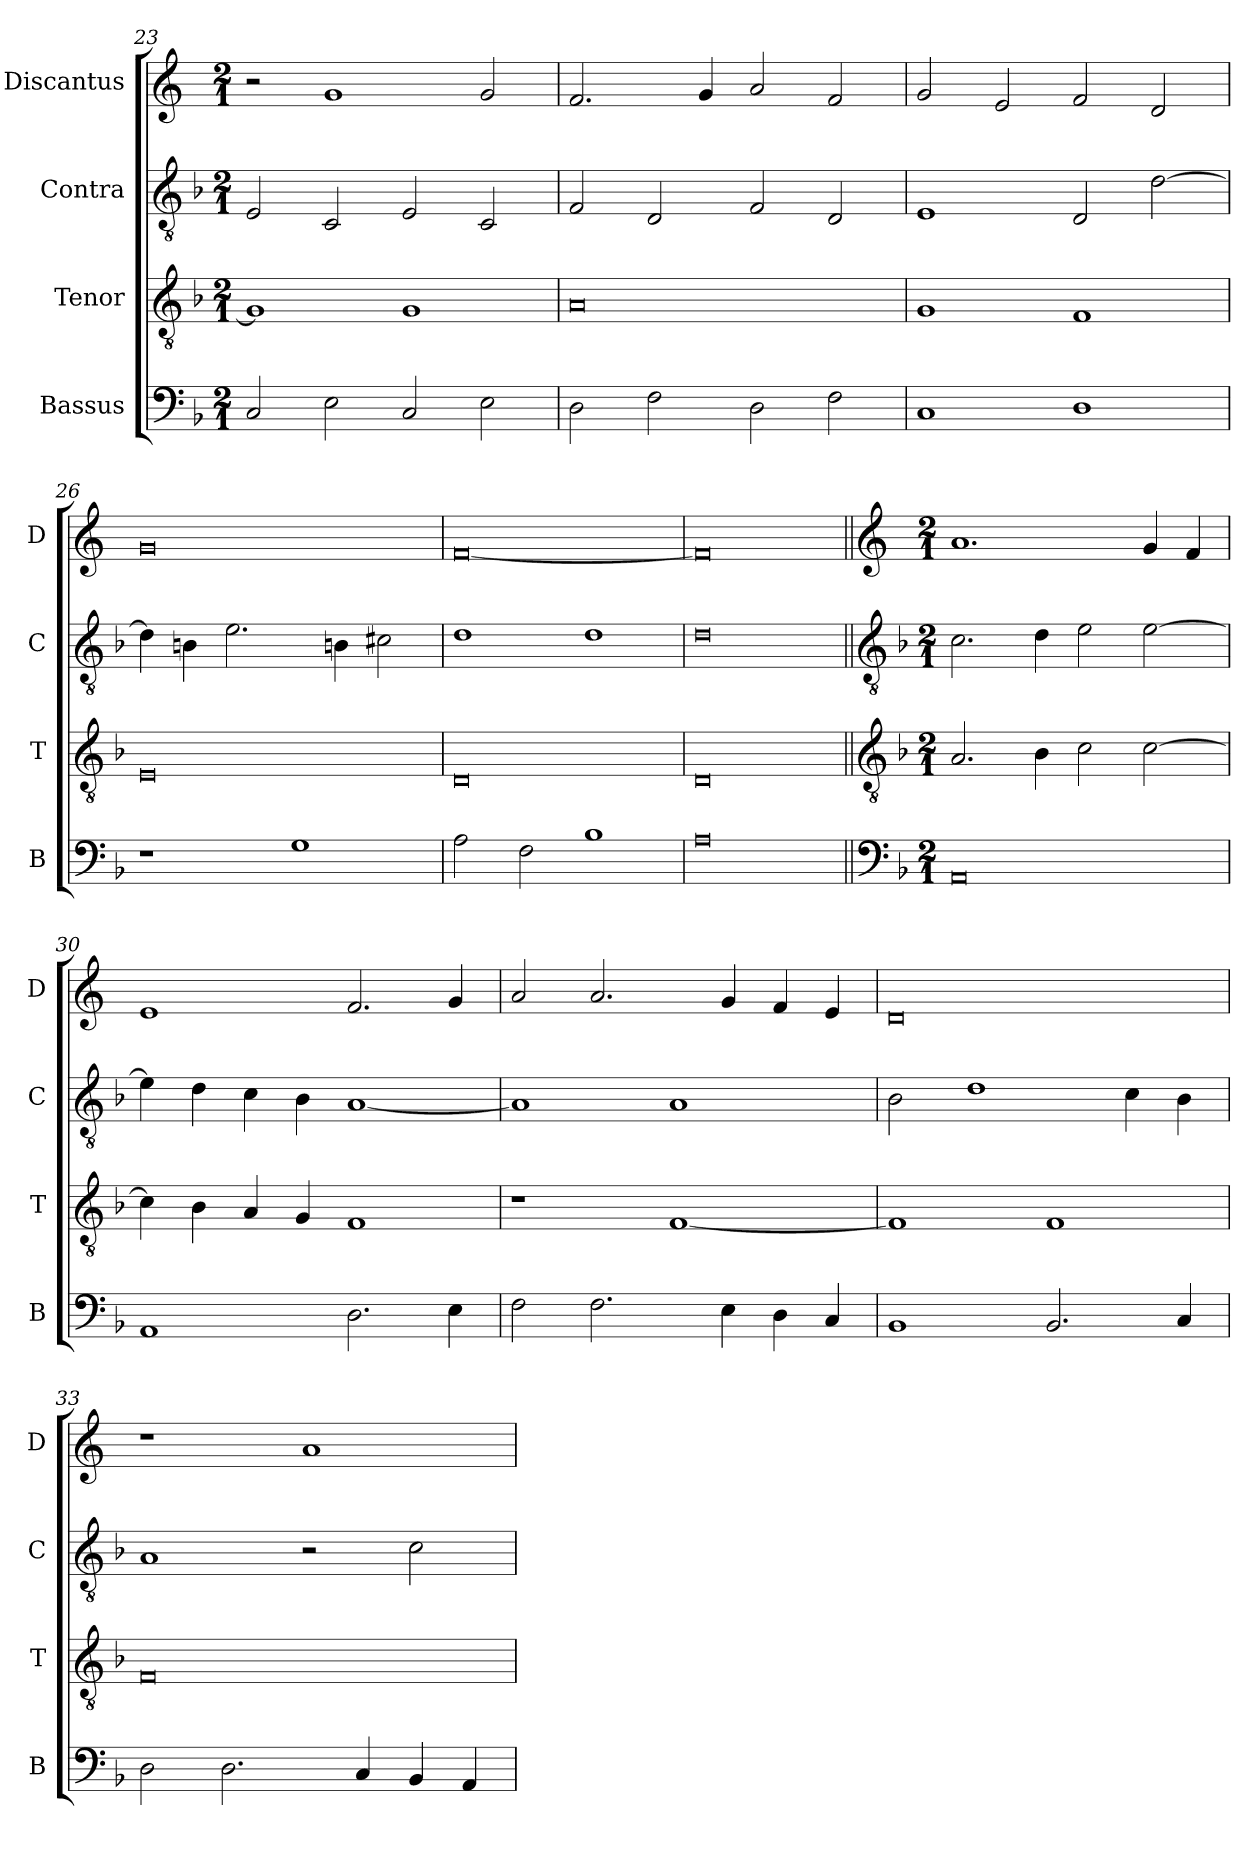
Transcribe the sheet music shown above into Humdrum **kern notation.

**kern	**kern	**kern	**kern
*part4	*part3	*part2	*part1
*staff4	*staff3	*staff2	*staff1
*I"Bassus	*I"Tenor	*I"Contra	*I"Discantus
*I'B	*I'T	*I'C	*I'D
*clefF4	*clefGv2	*clefGv2	*clefG2
*k[b-]	*k[b-]	*k[b-]	*k[]
*M2/1	*M2/1	*M2/1	*M2/1
=23	=23	=23	=23
2C/	1G]	2E/	2r
2E\	.	2C/	1g
2C/	1G	2E/	.
2E\	.	2C/	2g/
=24	=24	=24	=24
2D\	0A	2F/	2.f/
2F\	.	2D/	.
.	.	.	4g/
2D\	.	2F/	2a/
2F\	.	2D/	2f/
=25	=25	=25	=25
1C	1G	1E	2g/
.	.	.	2e/
1D	1F	2D/	2f/
.	.	[2d\	2d/
=26	=26	=26	=26
1r	0E	4d\]	0g
.	.	4Bn\	.
.	.	2.e\	.
1G	.	.	.
.	.	4Bn\	.
.	.	2c#X\	.
=27	=27	=27	=27
2A\	0D	1d	[0f
2F\	.	.	.
1B-	.	1d	.
=28	=28	=28	=28
0A	0D	0d	0f]
!!LO:LB:g=z
=29||	=29||	=29||	=29||
*clefF4	*clefGv2	*clefGv2	*clefG2
*k[b-]	*k[b-]	*k[b-]	*k[]
*M2/1	*M2/1	*M2/1	*M2/1
0AA	2.A/	2.c\	1.a
.	4B-\	4d\	.
.	2c\	2e\	.
.	[2c\	[2e\	4g/
.	.	.	4f/
=30	=30	=30	=30
1AA	4c\]	4e\]	1e
.	4B-\	4d\	.
.	4A/	4c\	.
.	4G/	4B-\	.
2.D\	1F	[1A	2.f/
4E\	.	.	4g/
=31	=31	=31	=31
2F\	1r	1A]	2a/
2.F\	.	.	2.a/
.	[1F	1A	.
4E\	.	.	4g/
4D\	.	.	4f/
4C/	.	.	4e/
=32	=32	=32	=32
1BB-	1F]	2B-\	0d
.	.	1d	.
2.BB-/	1F	.	.
.	.	4c\	.
4C/	.	4B-\	.
=33	=33	=33	=33
2D\	0F	1A	1r
2.D\	.	.	.
.	.	2r	1a
4C/	.	.	.
4BB-/	.	2c\	.
4AA/	.	.	.
=	=	=	=
*-	*-	*-	*-
